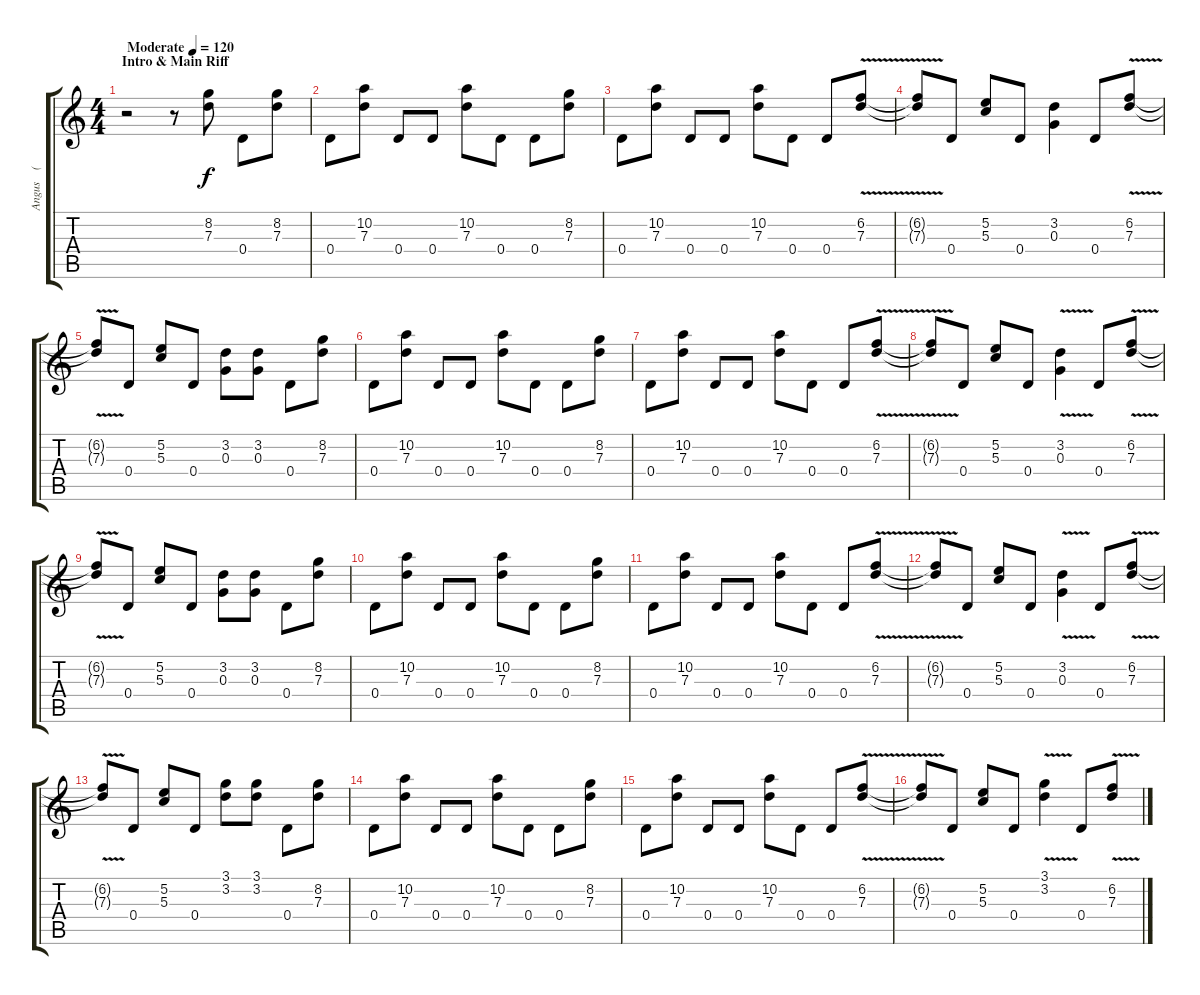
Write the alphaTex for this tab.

\track ("Angus    (Lead)" "Angus    (") {instrument overdrivenguitar}
\staff {score tabs}
\tuning (E4 B3 G3 D3 A2 E2) {hide}
\ts (4 4)
\section ("" "Intro & Main Riff")
\tempo (120 "Moderate")
\clef g2
\ks c
r.2{dy f instrument overdrivenguitar} r.8 (8.2 7.3).8 0.4.8 (8.2 7.3).8 |
0.4.8 (10.2 7.3).8 0.4.8 0.4.8 (10.2 7.3).8 0.4.8 0.4.8 (8.2 7.3).8 |
0.4.8 (10.2 7.3).8 0.4.8 0.4.8 (10.2 7.3).8 0.4.8 0.4.8 (6.2{v} 7.3{v}).8 |
(6.2{t} 7.3{t}).8 0.4.8 (5.2 5.3).8 0.4.8 (3.2 0.3).4 0.4.8 (6.2{v} 7.3{v}).8 |
(6.2{t} 7.3{t}).8 0.4.8 (5.2 5.3).8 0.4.8 (3.2 0.3).8 (3.2 0.3).8 0.4.8 (8.2 7.3).8 |
0.4.8 (10.2 7.3).8 0.4.8 0.4.8 (10.2 7.3).8 0.4.8 0.4.8 (8.2 7.3).8 |
0.4.8 (10.2 7.3).8 0.4.8 0.4.8 (10.2 7.3).8 0.4.8 0.4.8 (6.2{v} 7.3{v}).8 |
(6.2{t} 7.3{t}).8 0.4.8 (5.2 5.3).8 0.4.8 (3.2{v} 0.3).4 0.4.8 (6.2{v} 7.3{v}).8 |
(6.2{t} 7.3{t}).8 0.4.8 (5.2 5.3).8 0.4.8 (3.2 0.3).8 (3.2 0.3).8 0.4.8 (8.2 7.3).8 |
0.4.8 (10.2 7.3).8 0.4.8 0.4.8 (10.2 7.3).8 0.4.8 0.4.8 (8.2 7.3).8 |
0.4.8 (10.2 7.3).8 0.4.8 0.4.8 (10.2 7.3).8 0.4.8 0.4.8 (6.2{v} 7.3{v}).8 |
(6.2{t} 7.3{t}).8 0.4.8 (5.2 5.3).8 0.4.8 (3.2{v} 0.3).4 0.4.8 (6.2{v} 7.3{v}).8 |
(6.2{t} 7.3{t}).8 0.4.8 (5.2 5.3).8 0.4.8 (3.1 3.2).8 (3.1 3.2).8 0.4.8 (8.2 7.3).8 |
0.4.8 (10.2 7.3).8 0.4.8 0.4.8 (10.2 7.3).8 0.4.8 0.4.8 (8.2 7.3).8 |
0.4.8 (10.2 7.3).8 0.4.8 0.4.8 (10.2 7.3).8 0.4.8 0.4.8 (6.2{v} 7.3{v}).8 |
(6.2{t} 7.3{t}).8 0.4.8 (5.2 5.3).8 0.4.8 (3.1{v} 3.2{v}).4 0.4.8 (6.2{v} 7.3{v}).8
